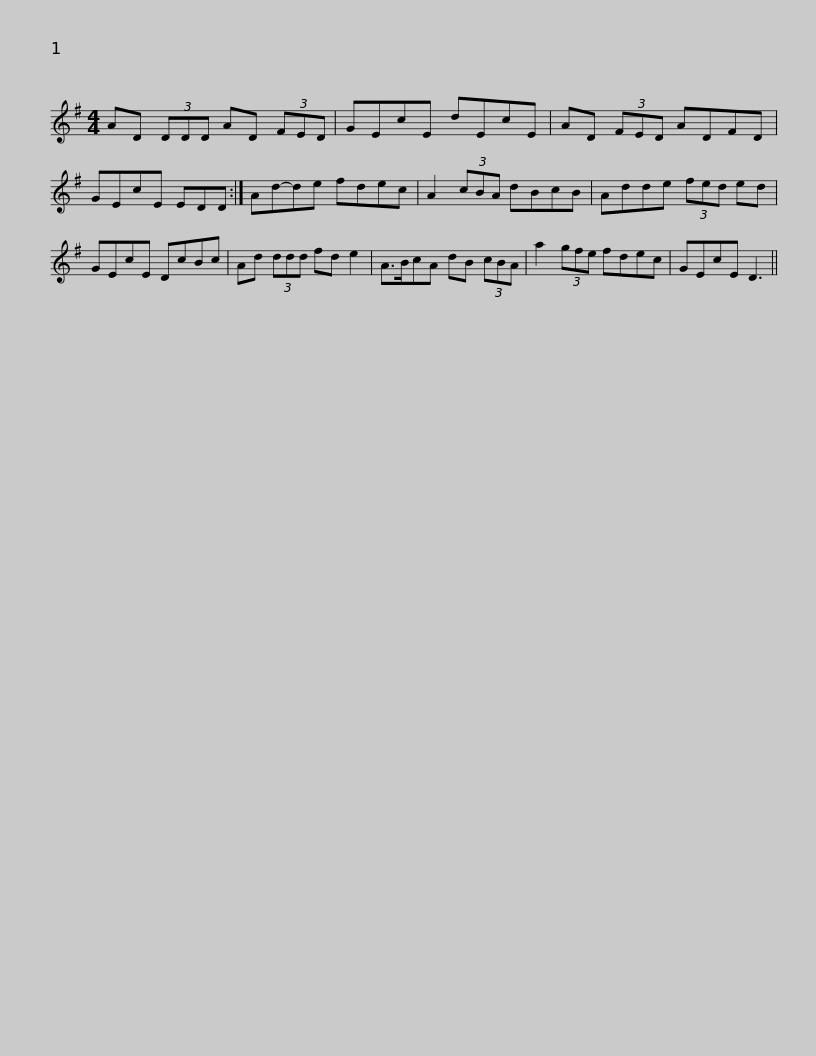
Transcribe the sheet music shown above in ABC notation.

X:1
L:1/8
M:4/4
I:linebreak $
K:G
V:1 treble
V:1
 AD (3DDD AD (3FED | GEcE dEcE | AD (3FED ADFD | GEcE EDD :| Ad-de fdec |$ %5
 A2 (3cBA dBcB | Adde (3fed ed | GEcE DcBc | Ad (3ddd fd e2 | A>BcA dB (3cBA |$ %10
 a2 (3gfe fdec | GEcE D3 || %12
